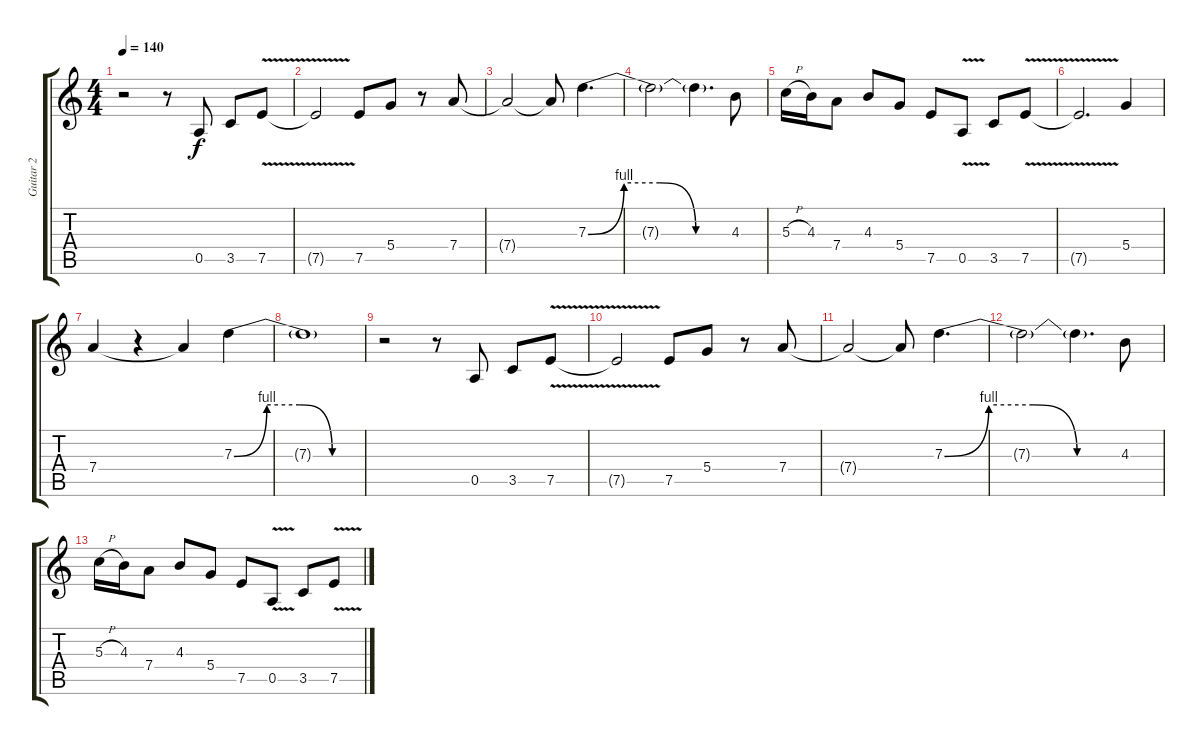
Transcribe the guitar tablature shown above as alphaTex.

\track ("Guitar 2" "Guitar 2") {instrument distortionguitar}
\staff {score tabs}
\tuning (E4 B3 G3 D3 A2 E2) {hide}
\ts (4 4)
\tempo 140
\clef g2
\ks c
r.2{dy f} r.8 0.5.8 3.5.8 7.5{v}.8 |
7.5{t}.2 7.5.8 5.4.8 r.8 7.4.8 |
7.4{t}.2 7.4{t}.8 7.3{be (custom 0 0 15 4 30 4 45 0 60 0)}.4{d} |
7.3{t}.2 7.3{t}.4{d} 4.3.8 |
5.3{h}.16 4.3.16 7.4.8 4.3.8 5.4.8 7.5.8 0.5{v}.8 3.5.8 7.5{v}.8 |
7.5{t}.2{d} 5.4.4 |
7.4.4 r.4 7.4{t}.4 7.3{be (custom 0 0 15 4 30 4 45 0 60 0)}.4 |
7.3{t}.1 |
r.2 r.8 0.5.8 3.5.8 7.5{v}.8 |
7.5{t}.2 7.5.8 5.4.8 r.8 7.4.8 |
7.4{t}.2 7.4{t}.8 7.3{be (custom 0 0 15 4 30 4 45 0 60 0)}.4{d} |
7.3{t}.2 7.3{t}.4{d} 4.3.8 |
5.3{h}.16 4.3.16 7.4.8 4.3.8 5.4.8 7.5.8 0.5{v}.8 3.5.8 7.5{v}.8
